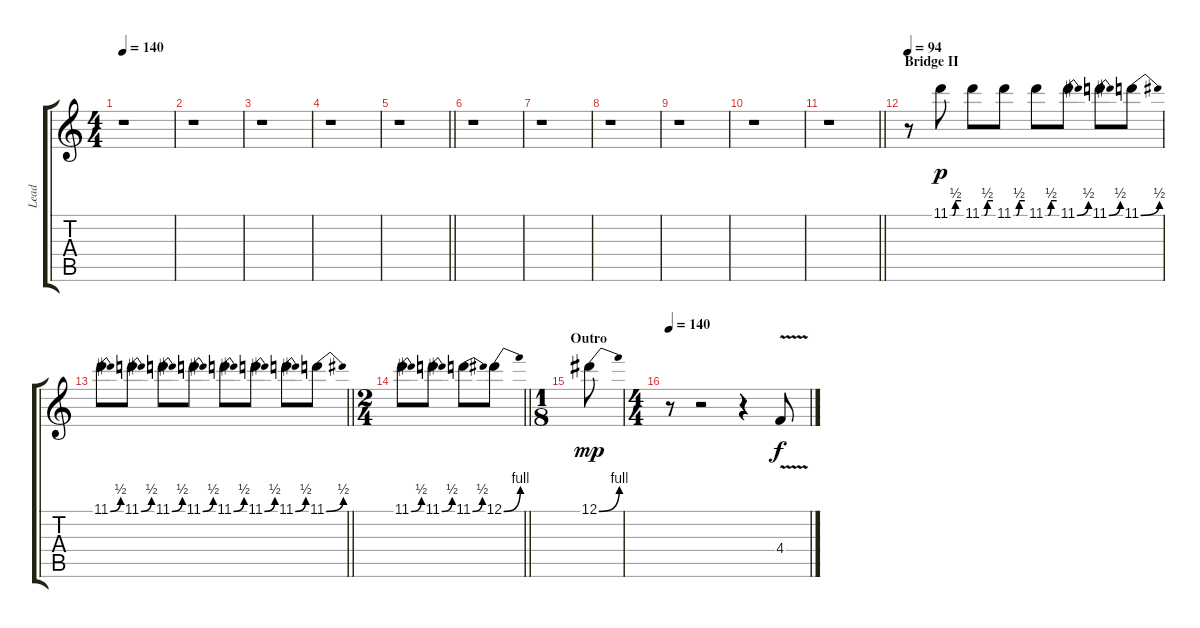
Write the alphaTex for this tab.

\track ("Lead" "Lead") {instrument distortionguitar}
\staff {score tabs}
\tuning (Eb4 Bb3 Gb3 Db3 Ab2 Eb2) {hide}
\ts (4 4)
\tempo 140
\clef g2
\ks c
r.1{dy f} |
r.1 |
r.1 |
r.1 |
\barLineRight lightlight
r.1 |
r.1 |
r.1 |
r.1 |
r.1 |
r.1 |
\barLineRight lightlight
r.1 |
\section ("" "Bridge II")
\tempo 94
r.8 11.1{be (custom 0 0 15 0 30 2 60 2)}.8{dy p} 11.1{be (custom 0 0 15 0 30 2 60 2)}.8 11.1{be (custom 0 0 15 0 30 2 60 2)}.8 11.1{be (custom 0 0 15 0 30 2 60 2)}.8 11.1{be (bend 0 0 60 2)}.8 11.1{be (bend 0 0 60 2)}.8 11.1{be (bend 0 0 60 2)}.8 |
\barLineRight lightlight
11.1{be (bend 0 0 60 2)}.8 11.1{be (bend 0 0 60 2)}.8 11.1{be (bend 0 0 60 2)}.8 11.1{be (bend 0 0 60 2)}.8 11.1{be (bend 0 0 60 2)}.8 11.1{be (bend 0 0 60 2)}.8 11.1{be (bend 0 0 60 2)}.8 11.1{be (bend 0 0 60 2)}.8 |
\ts (2 4)
\barLineRight lightlight
11.1{be (bend 0 0 60 2)}.8 11.1{be (bend 0 0 60 2)}.8 11.1{be (bend 0 0 60 2)}.8 12.1{be (bend 0 0 60 4)}.8 |
\ts (1 8)
\section ("" "Outro")
12.1{be (bend 0 0 60 4)}.8{dy mp} |
\ts (4 4)
\tempo 140
r.8 r.2 r.4 4.4{v}.8{dy f}
